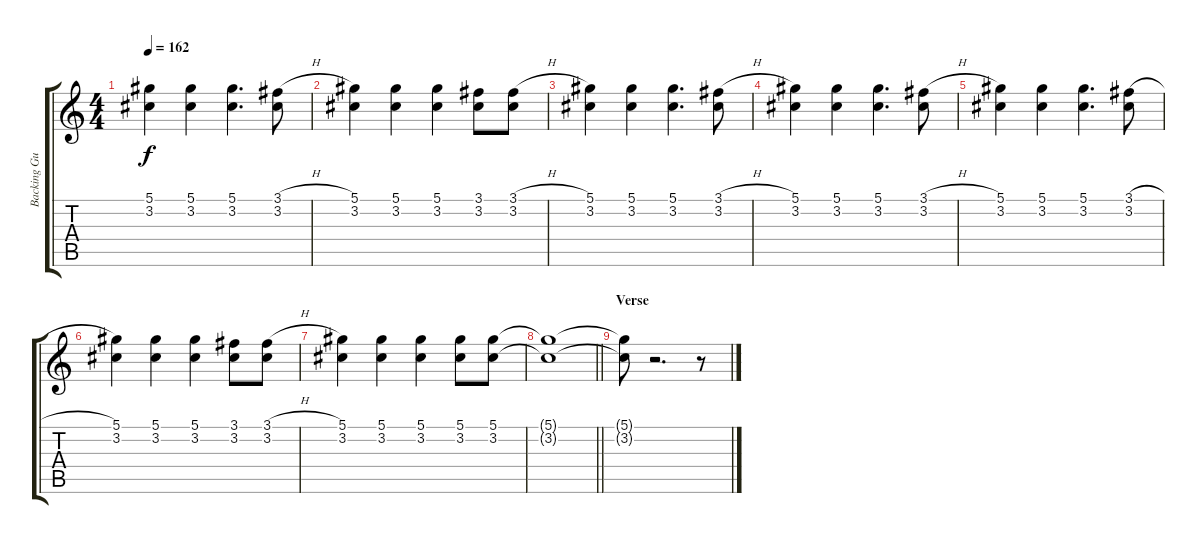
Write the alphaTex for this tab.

\track ("Backing Guitar" "Backing Gu") {instrument distortionguitar}
\staff {score tabs}
\tuning (Eb4 Bb3 Gb3 Db3 Ab2 Db2) {hide}
\ts (4 4)
\tempo 162
\clef g2
\ks c
(5.1 3.2).4{dy f} (5.1 3.2).4 (5.1 3.2).4{d} (3.1{h} 3.2).8 |
(5.1 3.2).4 (5.1 3.2).4 (5.1 3.2).4 (3.1 3.2).8 (3.1{h} 3.2).8 |
(5.1 3.2).4 (5.1 3.2).4 (5.1 3.2).4{d} (3.1{h} 3.2).8 |
(5.1 3.2).4 (5.1 3.2).4 (5.1 3.2).4{d} (3.1{h} 3.2).8 |
(5.1 3.2).4 (5.1 3.2).4 (5.1 3.2).4{d} (3.1{h} 3.2).8 |
(5.1 3.2).4 (5.1 3.2).4 (5.1 3.2).4 (3.1 3.2).8 (3.1{h} 3.2).8 |
(5.1 3.2).4 (5.1 3.2).4 (5.1 3.2).4 (5.1 3.2).8 (5.1 3.2).8{volume 7} |
\barLineRight lightlight
(5.1{t} 3.2{t}).1 |
\section ("" "Verse")
(5.1{t} 3.2{t}).8 r.2{d} r.8
